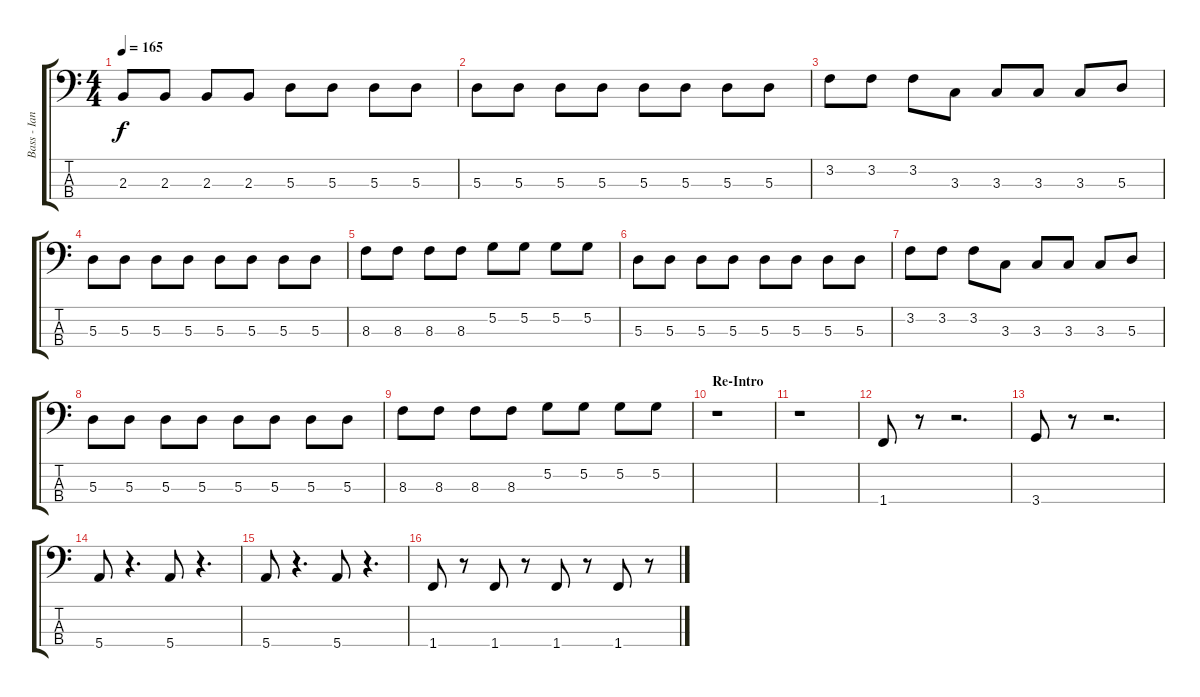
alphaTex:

\track ("Bass - Ian Hill" "Bass - Ian") {instrument electricbasspick}
\staff {score tabs}
\tuning (G2 D2 A1 E1) {hide}
\ts (4 4)
\tempo 165
\clef f4
\ks c
2.3.8{dy f} 2.3.8 2.3.8 2.3.8 5.3.8 5.3.8 5.3.8 5.3.8 |
5.3.8 5.3.8 5.3.8 5.3.8 5.3.8 5.3.8 5.3.8 5.3.8 |
3.2.8 3.2.8 3.2.8 3.3.8 3.3.8 3.3.8 3.3.8 5.3.8 |
5.3.8 5.3.8 5.3.8 5.3.8 5.3.8 5.3.8 5.3.8 5.3.8 |
8.3.8 8.3.8 8.3.8 8.3.8 5.2.8 5.2.8 5.2.8 5.2.8 |
5.3.8 5.3.8 5.3.8 5.3.8 5.3.8 5.3.8 5.3.8 5.3.8 |
3.2.8 3.2.8 3.2.8 3.3.8 3.3.8 3.3.8 3.3.8 5.3.8 |
5.3.8 5.3.8 5.3.8 5.3.8 5.3.8 5.3.8 5.3.8 5.3.8 |
8.3.8 8.3.8 8.3.8 8.3.8 5.2.8 5.2.8 5.2.8 5.2.8 |
\section ("" "Re-Intro")
r.1 |
r.1 |
1.4.8 r.8 r.2{d} |
3.4.8 r.8 r.2{d} |
5.4.8 r.4{d} 5.4.8 r.4{d} |
5.4.8 r.4{d} 5.4.8 r.4{d} |
1.4.8 r.8 1.4.8 r.8 1.4.8 r.8 1.4.8 r.8
